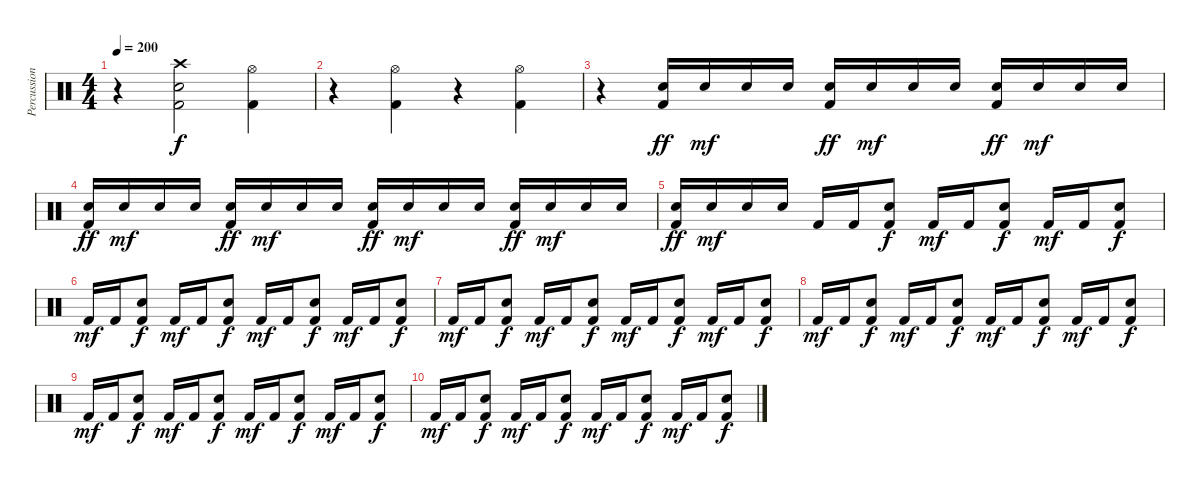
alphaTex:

\track ("Percussion" "Percussion") {instrument percussion}
\staff {score}
\articulation defaults
\ts (4 4)
\tempo 200
\clef neutral
\ks c
r.4{dy f} ("Crash high (hit)" "Snare (hit) 2" "Kick (hit) 2").2 ("Hi-Hat (open)" "Kick (hit) 2").4 |
r.4 ("Hi-Hat (open)" "Kick (hit) 2").4 r.4 ("Hi-Hat (open)" "Kick (hit) 2").4 |
r.4 ("Snare (hit) 2" "Kick (hit) 2").16{dy ff} "Snare (hit) 2".16{dy mf} "Snare (hit) 2".16 "Snare (hit) 2".16 ("Snare (hit) 2" "Kick (hit) 2").16{dy ff} "Snare (hit) 2".16{dy mf} "Snare (hit) 2".16 "Snare (hit) 2".16 ("Snare (hit) 2" "Kick (hit) 2").16{dy ff} "Snare (hit) 2".16{dy mf} "Snare (hit) 2".16 "Snare (hit) 2".16 |
("Snare (hit) 2" "Kick (hit) 2").16{dy ff} "Snare (hit) 2".16{dy mf} "Snare (hit) 2".16 "Snare (hit) 2".16 ("Snare (hit) 2" "Kick (hit) 2").16{dy ff} "Snare (hit) 2".16{dy mf} "Snare (hit) 2".16 "Snare (hit) 2".16 ("Snare (hit) 2" "Kick (hit) 2").16{dy ff} "Snare (hit) 2".16{dy mf} "Snare (hit) 2".16 "Snare (hit) 2".16 ("Snare (hit) 2" "Kick (hit) 2").16{dy ff} "Snare (hit) 2".16{dy mf} "Snare (hit) 2".16 "Snare (hit) 2".16 |
("Snare (hit) 2" "Kick (hit) 2").16{dy ff} "Snare (hit) 2".16{dy mf} "Snare (hit) 2".16 "Snare (hit) 2".16 "Kick (hit) 2".16 "Kick (hit) 2".16 ("Snare (hit) 2" "Kick (hit) 2").8{dy f} "Kick (hit) 2".16{dy mf} "Kick (hit) 2".16 ("Snare (hit) 2" "Kick (hit) 2").8{dy f} "Kick (hit) 2".16{dy mf} "Kick (hit) 2".16 ("Snare (hit) 2" "Kick (hit) 2").8{dy f} |
"Kick (hit) 2".16{dy mf} "Kick (hit) 2".16 ("Snare (hit) 2" "Kick (hit) 2").8{dy f} "Kick (hit) 2".16{dy mf} "Kick (hit) 2".16 ("Snare (hit) 2" "Kick (hit) 2").8{dy f} "Kick (hit) 2".16{dy mf} "Kick (hit) 2".16 ("Snare (hit) 2" "Kick (hit) 2").8{dy f} "Kick (hit) 2".16{dy mf} "Kick (hit) 2".16 ("Snare (hit) 2" "Kick (hit) 2").8{dy f} |
"Kick (hit) 2".16{dy mf} "Kick (hit) 2".16 ("Snare (hit) 2" "Kick (hit) 2").8{dy f} "Kick (hit) 2".16{dy mf} "Kick (hit) 2".16 ("Snare (hit) 2" "Kick (hit) 2").8{dy f} "Kick (hit) 2".16{dy mf} "Kick (hit) 2".16 ("Snare (hit) 2" "Kick (hit) 2").8{dy f} "Kick (hit) 2".16{dy mf} "Kick (hit) 2".16 ("Snare (hit) 2" "Kick (hit) 2").8{dy f} |
"Kick (hit) 2".16{dy mf} "Kick (hit) 2".16 ("Snare (hit) 2" "Kick (hit) 2").8{dy f} "Kick (hit) 2".16{dy mf} "Kick (hit) 2".16 ("Snare (hit) 2" "Kick (hit) 2").8{dy f} "Kick (hit) 2".16{dy mf} "Kick (hit) 2".16 ("Snare (hit) 2" "Kick (hit) 2").8{dy f} "Kick (hit) 2".16{dy mf} "Kick (hit) 2".16 ("Snare (hit) 2" "Kick (hit) 2").8{dy f} |
"Kick (hit) 2".16{dy mf} "Kick (hit) 2".16 ("Snare (hit) 2" "Kick (hit) 2").8{dy f} "Kick (hit) 2".16{dy mf} "Kick (hit) 2".16 ("Snare (hit) 2" "Kick (hit) 2").8{dy f} "Kick (hit) 2".16{dy mf} "Kick (hit) 2".16 ("Snare (hit) 2" "Kick (hit) 2").8{dy f} "Kick (hit) 2".16{dy mf} "Kick (hit) 2".16 ("Snare (hit) 2" "Kick (hit) 2").8{dy f} |
"Kick (hit) 2".16{dy mf} "Kick (hit) 2".16 ("Snare (hit) 2" "Kick (hit) 2").8{dy f} "Kick (hit) 2".16{dy mf} "Kick (hit) 2".16 ("Snare (hit) 2" "Kick (hit) 2").8{dy f} "Kick (hit) 2".16{dy mf} "Kick (hit) 2".16 ("Snare (hit) 2" "Kick (hit) 2").8{dy f} "Kick (hit) 2".16{dy mf} "Kick (hit) 2".16 ("Snare (hit) 2" "Kick (hit) 2").8{dy f}
